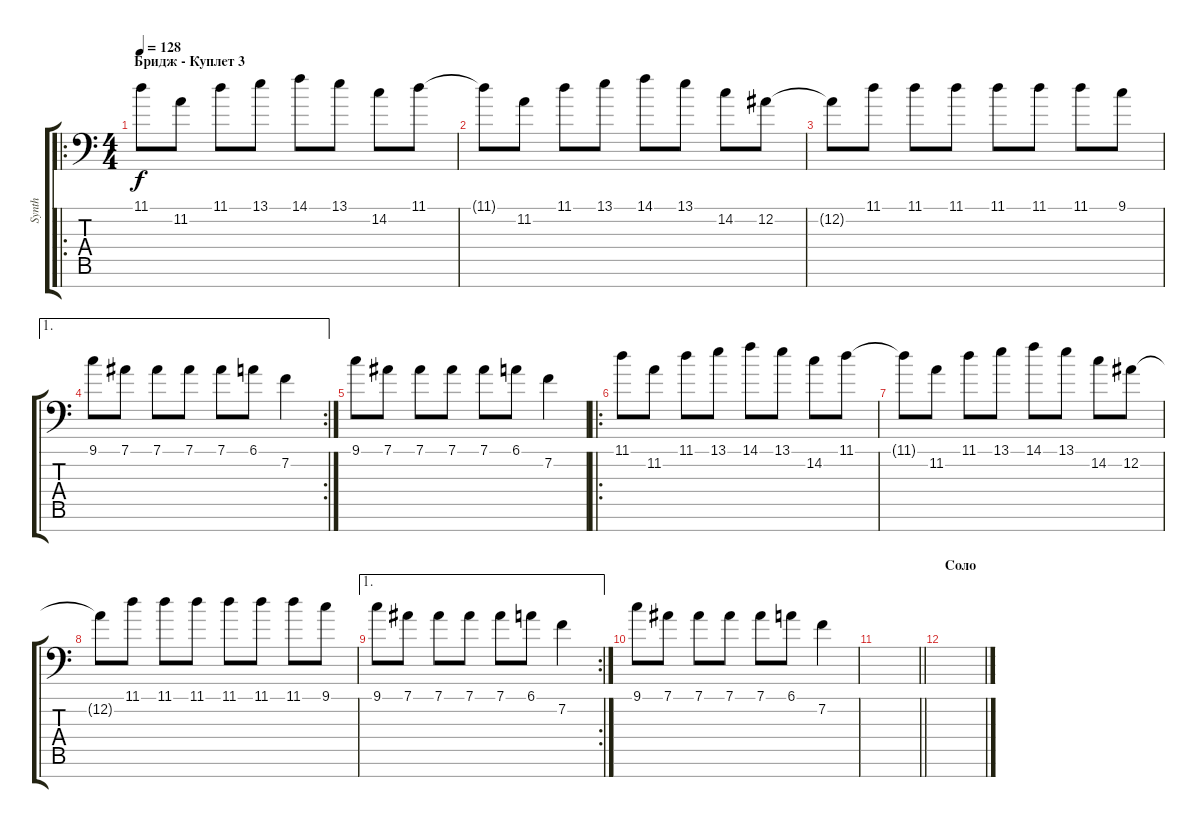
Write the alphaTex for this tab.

\track ("Synth" "Synth") {instrument lead1square}
\staff {score tabs}
\tuning (Eb4 Bb3 Gb3 Db3 Ab2 Eb2 Bb1) {hide}
\ro
\ts (4 4)
\section ("" "Бридж - Куплет 3")
\tempo 128
\clef f4
\ks c
11.1.8{dy f volume 15 instrument lead1square} 11.2.8 11.1.8 13.1.8 14.1.8 13.1.8 14.2.8 11.1.8 |
11.1{t}.8 11.2.8 11.1.8 13.1.8 14.1.8 13.1.8 14.2.8 12.2.8 |
12.2{t}.8 11.1.8 11.1.8 11.1.8 11.1.8 11.1.8 11.1.8 9.1.8 |
\ae 1
\rc 2
9.1.8 7.1.8 7.1.8 7.1.8 7.1.8 6.1.8 7.2.4 |
9.1.8 7.1.8 7.1.8 7.1.8 7.1.8 6.1.8 7.2.4 |
\ro
11.1.8{volume 15 instrument lead1square} 11.2.8 11.1.8 13.1.8 14.1.8 13.1.8 14.2.8 11.1.8 |
11.1{t}.8 11.2.8 11.1.8 13.1.8 14.1.8 13.1.8 14.2.8 12.2.8 |
12.2{t}.8 11.1.8 11.1.8 11.1.8 11.1.8 11.1.8 11.1.8 9.1.8 |
\ae 1
\rc 2
9.1.8 7.1.8 7.1.8 7.1.8 7.1.8 6.1.8 7.2.4 |
9.1.8 7.1.8 7.1.8 7.1.8 7.1.8 6.1.8 7.2.4 |
\barLineRight lightlight
|
\section ("" "Соло")
